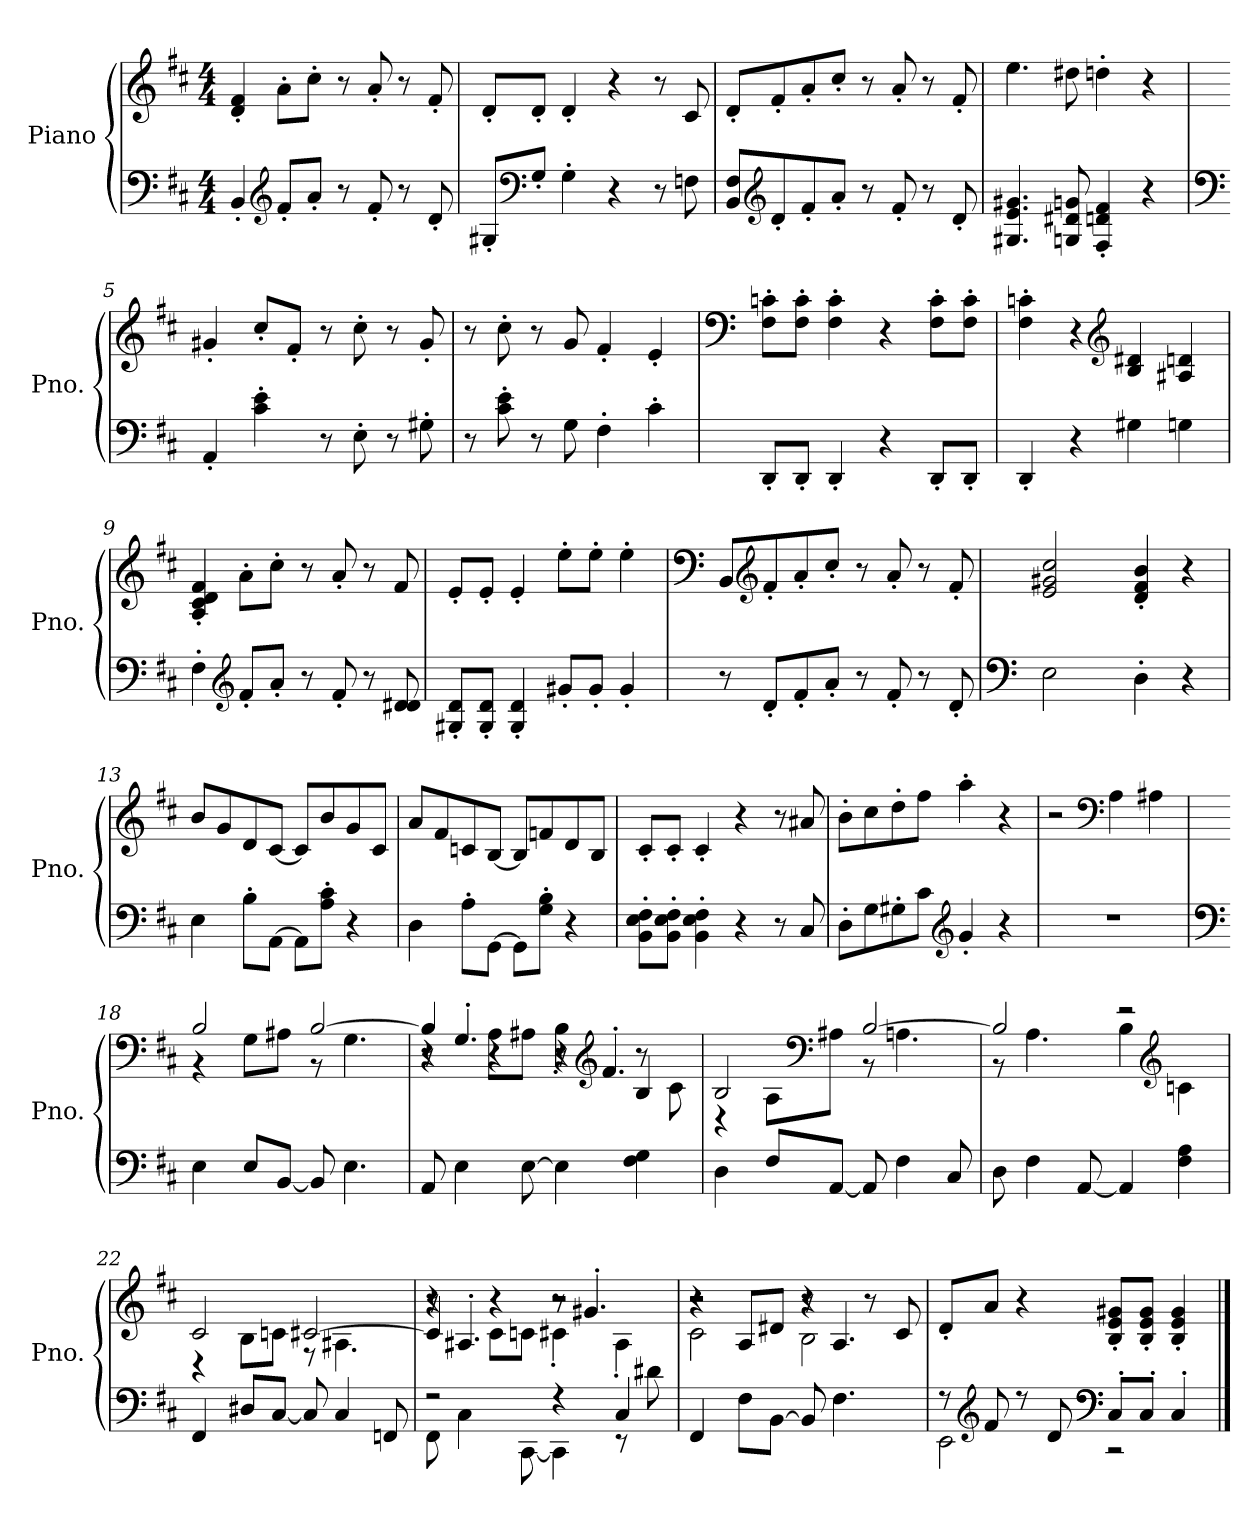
**kern	**kern
*part1	*part1
*staff2	*staff1
*I"Piano	*
*I'Pno.	*
*clefF4	*clefG2
*k[f#c#]	*k[f#c#]
*M4/4	*M4/4
*MM120	*MM120
=1	=1
4BB'/	4d/' 4f#/'
*clefG2	*
8f#'/L	8a'\L
8a'/J	8cc#'\J
8r	8r
8f#'/	8a'/
8r	8r
8d'/	8f#'/
=2	=2
8G#X'/L	8d'/L
*clefF4	*
8G#'/J	8d'/J
4G#'\	4d'/
4r	4r
8r	8r
8Fn\	8c#/
=3	=3
8BB/ 8F#/L	8d'/L
*clefG2	*
8d'/	8f#'/
8f#'/	8a'/
8a'/J	8cc#'/J
8r	8r
8f#'/	8a'/
8r	8r
8d'/	8f#'/
=4	=4
4.G#X/ 4.e/ 4.g#X/	4.ee\
8Gn/ 8d#X/ 8gn/	8dd#X\
4F#/' 4dn/' 4f#/'	4ddn'\
4r	4r
!!LO:LB:g=z
=5	=5
*clefF4	*
4AA'/	4g#X'/
4c#\' 4e\'	8cc#'/L
.	8f#'/J
8r	8r
8E'\	8cc#'\
8r	8r
8G#X'\	8g#'/
=6	=6
8r	8r
8c#\' 8e\'	8cc#'\
8r	8r
8G\	8g/
4F#'\	4f#'/
4c#'\	4e'/
=7	=7
*	*clefF4
8DD'/L	8F#\' 8cn\'L
8DD'/J	8F#\' 8c\'J
4DD'/	4F#\' 4c\'
4r	4r
8DD'/L	8F#\' 8c\'L
8DD'/J	8F#\' 8c\'J
=8	=8
4DD'/	4F#\' 4cn\'
4r	4r
*	*clefG2
4G#X\	4B/ 4d#X/
4Gn\	4A#X/ 4dn/
=9	=9
4F#'\	4A/' 4c#/' 4d/' 4f#/'
*clefG2	*
8f#'/L	8a'\L
8a'/J	8cc#'\J
8r	8r
8f#'/	8a'/
8r	8r
8d/ 8d#X/	8f#/
!!LO:LB:g=z
=10	=10
8G#X/' 8d/'L	8e'/L
8G#/' 8d/'J	8e'/J
4G#/' 4d/'	4e'/
8g#X'/L	8ee'\L
8g#'/J	8ee'\J
4g#'/	4ee'\
=11	=11
*	*clefF4
8r	8BB/L
*	*clefG2
8d'/L	8f#'/
8f#'/	8a'/
8a'/J	8cc#'/J
8r	8r
*	*MM119
8f#'/	8a'/
*	*MM117
8r	8r
*	*MM116
8d'/	8f#'/
*	*MM115
=12	=12
*clefF4	*
*	*^
2E\	2e/ 2g#X/ 2cc#/	8ryy
*	*MM120	*
.	.	2..ryy
4D'\	4d/' 4f#/' 4b/'	.
4r	4r	.
*	*v	*v
=13	=13
4E\	8b/L
.	8g/
8B'\L	8d/
[8AA\J	[8c#/J
8AA\L]	8c#/L]
8A\' 8c#\'J	8b/
4r	8g/
.	8c#/J
!!LO:LB:g=z
=14	=14
4D\	8a/L
.	8f#/
8A'\L	8cn/
[8GG\J	[8B/J
8GG\L]	8B/L]
8G\' 8B\'J	8fn/
4r	8d/
.	8B/J
=15	=15
8BB\' 8E\' 8F#\'L	8c#'/L
8BB\' 8E\' 8F#\'J	8c#'/J
4BB\' 4E\' 4F#\'	4c#'/
4r	4r
8r	8r
8C#/	8a#X/
=16	=16
8D'\L	8b'\L
8G\	8cc#\
8G#X'\	8dd'\
8c#\J	8ff#\J
*clefG2	*
4g'/	4aa'\
4r	4r
=17	=17
1r	2r
*	*clefF4
.	4A\
.	4A#X\
=18	=18
*clefF4	*
*	*^
4E\	2B/	4r
8E/L	.	8G\L
[8BB/J	.	8A#X\J
8BB/]	[2B/	8r
4.E\	.	4.G\
!!LO:LB:g=z
=19	=19	=19
*	*	*^
8AA/	4B/]	4r	8r
4E\	.	.	4.G'/
.	4r	8A\L	.
[8E\	.	8A#X\J	.
4E\]	8r	4B'\	4r
*	*clefG2	*	*
.	4.f#'/	.	.
4F#\ 4G\	.	8r	4B/
.	.	8c#\	.
*	*	*v	*v
=20	=20	=20
4D\	2B/	4r
8F#/L	.	8A\L
*	*clefF4	*
[8AA/J	.	8A#X\J
8AA/]	[2B/	8r
4F#\	.	4.An\
8C#/	.	.
=21	=21	=21
8D\	2B/]	8r
4F#\	.	4.A\
[8AA/	.	.
4AA/]	2r	4B\
*	*clefG2	*
4F#\ 4A\	.	4cn\
=22	=22	=22
4FF#/	2c#/	4r
8D#X/L	.	8B\L
[8C#/J	.	8cn\J
8C#/]	[2c#X/	8r
4C#/	.	4.A#X\
8FFn/	.	.
!!LO:PB:g=z
=23	=23	=23
*^	*	*^
2r	8FF#\	4c#/]	4r	8r
.	4C#\	.	.	4.A#X'/
.	.	4r	8c#\L	.
.	[8CC#\	.	8cn\J	.
4r	4CC#\]	8r	4c#X'\	2r
.	.	4.g#X'/	.	.
4C#/	8r	.	4A#'\	.
.	8d#X\	.	.	.
*v	*v	*	*	*
=24	=24	=24	=24
4FF#/	4r	2c#\	2r
8F#\L	8A/L	.	.
[8BB\J	8d#X/J	.	.
8BB/]	4r	2B\	8r
4.F#\	.	.	4.A/
.	8r	.	.
.	8c#/	.	.
*	*v	*v	*v
=25	=25
*^	*
8r	2EE\	8d'/L
*clefG2	*	*
8f#/	.	8a/J
8r	.	4r
8d/	.	.
*clefF4	*	*
8C#'/L	2r	8B/' 8e/' 8g#X/'L
8C#'/J	.	8B/' 8e/' 8g#/'J
4C#'/	.	4B/' 4e/' 4g#/'
*v	*v	*
==	==
*-	*-
